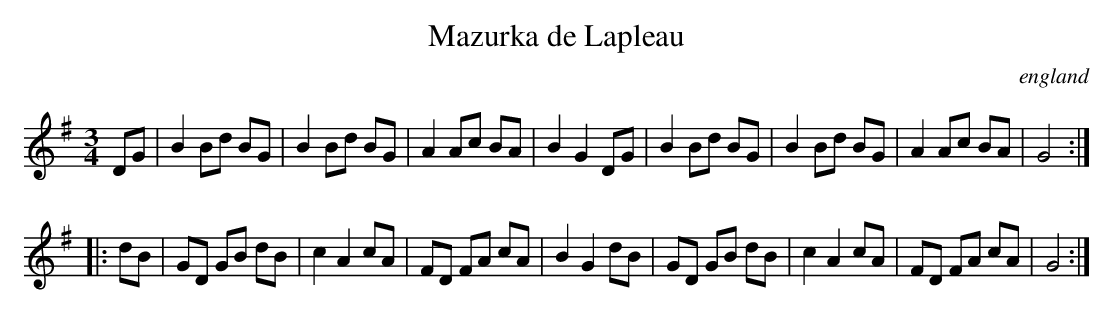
X:1
T:Mazurka de Lapleau
O:england
M:3/4
L:1/8
K:G
DG|B2Bd BG|B2Bd BG|A2Ac BA|B2G2DG|\
B2Bd BG|B2Bd BG|A2Ac BA|G4:|
|:dB|GD GB dB|c2A2cA|FD FA cA|B2G2dB|\
GD GB dB|c2A2cA|FD FA cA|G4:|
